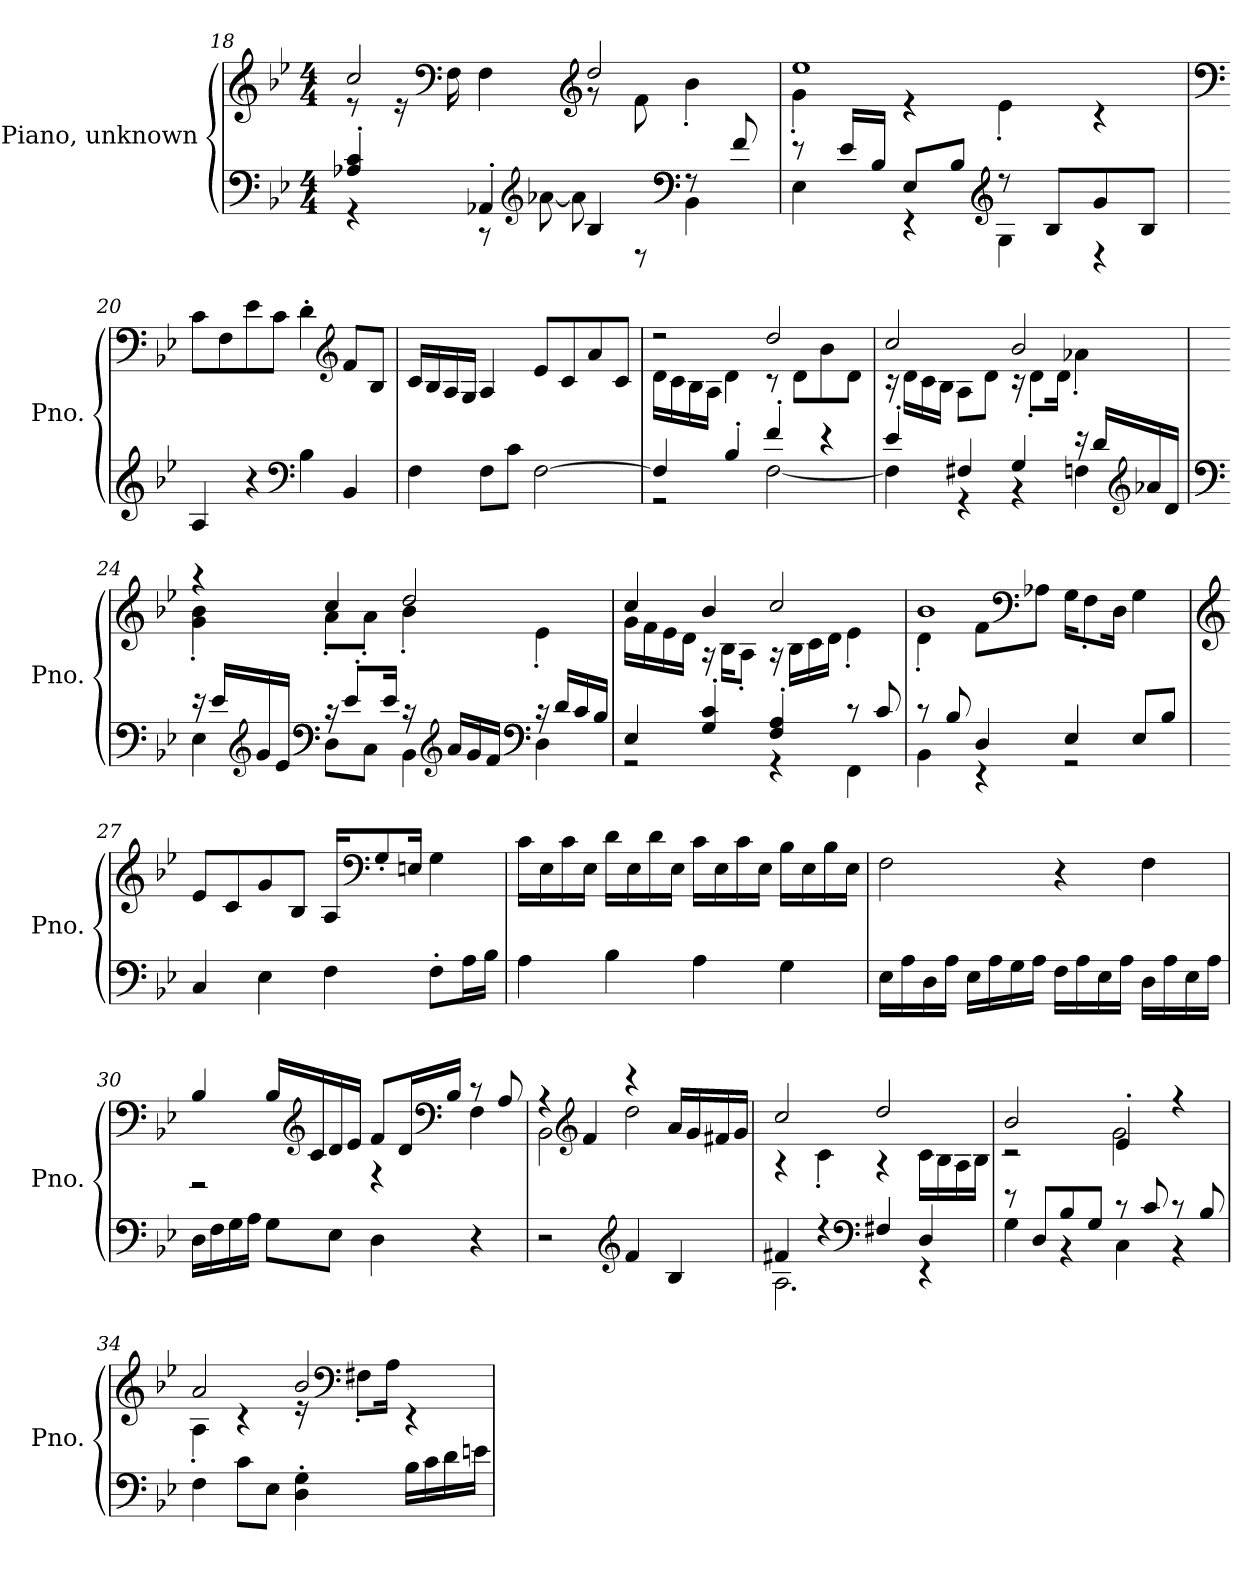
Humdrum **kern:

**kern	**kern
*part1	*part1
*staff2	*staff1
*I"Piano, unknown	*
*I'Pno.	*
*clefF4	*clefG2
*k[b-e-]	*k[b-e-]
*M4/4	*M4/4
=18	=18
*^	*^
4A-X/' 4c/'	4r	2cc/	8r
.	.	.	16r
*	*	*clefF4	*
.	.	.	16F\
4AA-X'/	8r	.	4F\
*clefG2	*	*	*
.	[8a-X\	.	.
*	*	*clefG2	*
4B-/	8a-\]	2dd/	8r
.	8r	.	8f\
*clefF4	*	*	*
8r	4BB-\	.	4b-'\
8f/	.	.	.
!!LO:PB:g=z	!!
=19	=19	=19	=19
8r	4E-\	1ee-	4g'\
16e-/LL	.	.	.
16B-/JJ	.	.	.
8E-/L	4r	.	4r
8B-/J	.	.	.
*clefG2	*	*	*
8r	4G\	.	4e-'\
8B-/L	.	.	.
8g/	4r	.	4r
8B-/J	.	.	.
*v	*v	*	*
*	*v	*v
=20	=20
*	*clefF4
4A/	8c\L
.	8F\
4r	8e-\
.	8c\J
*clefF4	*
4B-\	4d'\
*	*clefG2
4BB-/	8f/L
.	8B-/J
=21	=21
4F\	16c/LL
.	16B-/
.	16A/
.	16G/JJ
8F\L	4A/
8c\J	.
[2F\	8e-/L
.	8c/
.	8a/
.	8c/J
!!LO:LB:g=z
=22	=22
*^	*^
4F/]	2r	2r	16d\LL
.	.	.	16c\
.	.	.	16B-\
.	.	.	16A\JJ
4B-'/	.	.	4d\
4f'/	[2F\	2dd/	8r
.	.	.	8d\L
4r	.	.	8b-\
.	.	.	8d\J
=23	=23	=23	=23
4e-'/	4F\]	2cc/	16r
.	.	.	16d\LL
.	.	.	16c\
.	.	.	16B-\JJ
4F#X/	4r	.	8A\L
.	.	.	8d\J
4G/	4r	2b-/	16r
.	.	.	8d'\L
.	.	.	16d\Jk
16r	4Fn\	.	4a-X'\
16d/LL	.	.	.
*clefG2	*	*	*
16a-X/	.	.	.
16d/JJ	.	.	.
!!LO:LB:g=z	!!
=24	=24	=24	=24
*clefF4	*	*	*
16r	4E-\	4r	4g\' 4b-\'
16e-/LL	.	.	.
*clefG2	*	*	*
16g/	.	.	.
16e-/JJ	.	.	.
*clefF4	*	*	*
16r	8D\L	4cc/	8a'\L
8e-'/L	.	.	.
.	8C\J	.	8a'\J
16e-/Jk	.	.	.
16r	4BB-\	2dd/	4b-'\
*clefG2	*	*	*
16a/LL	.	.	.
16g/	.	.	.
16f/JJ	.	.	.
*clefF4	*	*	*
16r	4D\	.	4e-'\
16d/LL	.	.	.
16c/	.	.	.
16B-/JJ	.	.	.
=25	=25	=25	=25
4E-/	2r	4cc/	16g\LL
.	.	.	16f\
.	.	.	16e-\
.	.	.	16d\JJ
4G/' 4c/'	.	4b-/	16r
.	.	.	16B-\KL
.	.	.	8A'\J
4F/' 4A/'	4r	2cc/	16r
.	.	.	16B-\LL
.	.	.	16c\
.	.	.	16d\JJ
8r	4FF\	.	4e-'\
8c/	.	.	.
!!LO:LB:g=z	!!
=26	=26	=26	=26
8r	4BB-\	1b-	4d'\
8B-/	.	.	.
4D/	4r	.	8f\L
*	*	*clefF4	*
.	.	.	8A-X\J
4E-/	2r	.	16G\KL
.	.	.	8F'\
.	.	.	16D\Jk
8E-/L	.	.	4G\
8B-/J	.	.	.
*v	*v	*	*
*	*v	*v
=27	=27
*	*clefG2
4C/	8e-/L
.	8c/
4E-\	8g/
.	8B-/J
4F\	16A/KL
*	*clefF4
.	8G'/
.	16En/Jk
8F'\L	4G\
16A\L	.
16B-\JJ	.
=28	=28
4A\	16c\LL
.	16E-\
.	16c\
.	16E-\JJ
4B-\	16d\LL
.	16E-\
.	16d\
.	16E-\JJ
4A\	16c\LL
.	16E-\
.	16c\
.	16E-\JJ
4G\	16B-\LL
.	16E-\
.	16B-\
.	16E-\JJ
!!LO:LB:g=z
=29	=29
16E-\LL	2F\
16A\	.
16D\	.
16A\JJ	.
16E-\LL	.
16A\	.
16G\	.
16A\JJ	.
16F\LL	4r
16A\	.
16E-\	.
16A\JJ	.
16D\LL	4F\
16A\	.
16E-\	.
16A\JJ	.
=30	=30
*	*^
16D\LL	4B-/	2r
16F\	.	.
16G\	.	.
16A\JJ	.	.
8G\L	16B-/LL	.
*	*clefG2	*
.	16c/	.
8E-\J	16d/	.
.	16e-/JJ	.
4D\	8f/L	4r
.	16d/L	.
*	*clefF4	*
.	16B-/JJ	.
4r	8r	4F\
.	8A/	.
=31	=31	=31
2r	4r	2BB-\
*	*clefG2	*
.	4f/	.
*clefG2	*	*
4f/	4r	2dd\
4B-/	16a/LL	.
.	16g/	.
.	16f#X/	.
.	16g/JJ	.
!!LO:LB:g=z	!!
=32	=32	=32
*^	*	*
4f#X/	2.A\	2cc/	4r
4r	.	.	4c'\
*clefF4	*	*	*
4F#X/	.	2dd/	4r
4D/	4r	.	16c\LL
.	.	.	16B-\
.	.	.	16A\
.	.	.	16B-\JJ
=33	=33	=33	=33
8r	4G\	2b-/	2r
8D/L	.	.	.
8B-/	4r	.	.
8G/J	.	.	.
8r	4C\	4e-'/	2g\
8c/	.	.	.
8r	4r	4r	.
8B-/	.	.	.
*v	*v	*	*
=34	=34	=34
4F\	2a/	4A'\
8c\L	.	4r
8E-\J	.	.
4D\' 4G\'	2b-/	16r
*	*clefF4	*
.	.	8F#X'\L
.	.	16A\Jk
16B-\LL	.	4r
16c\	.	.
16d\	.	.
16en\JJ	.	.
*	*v	*v
=	=
*-	*-
